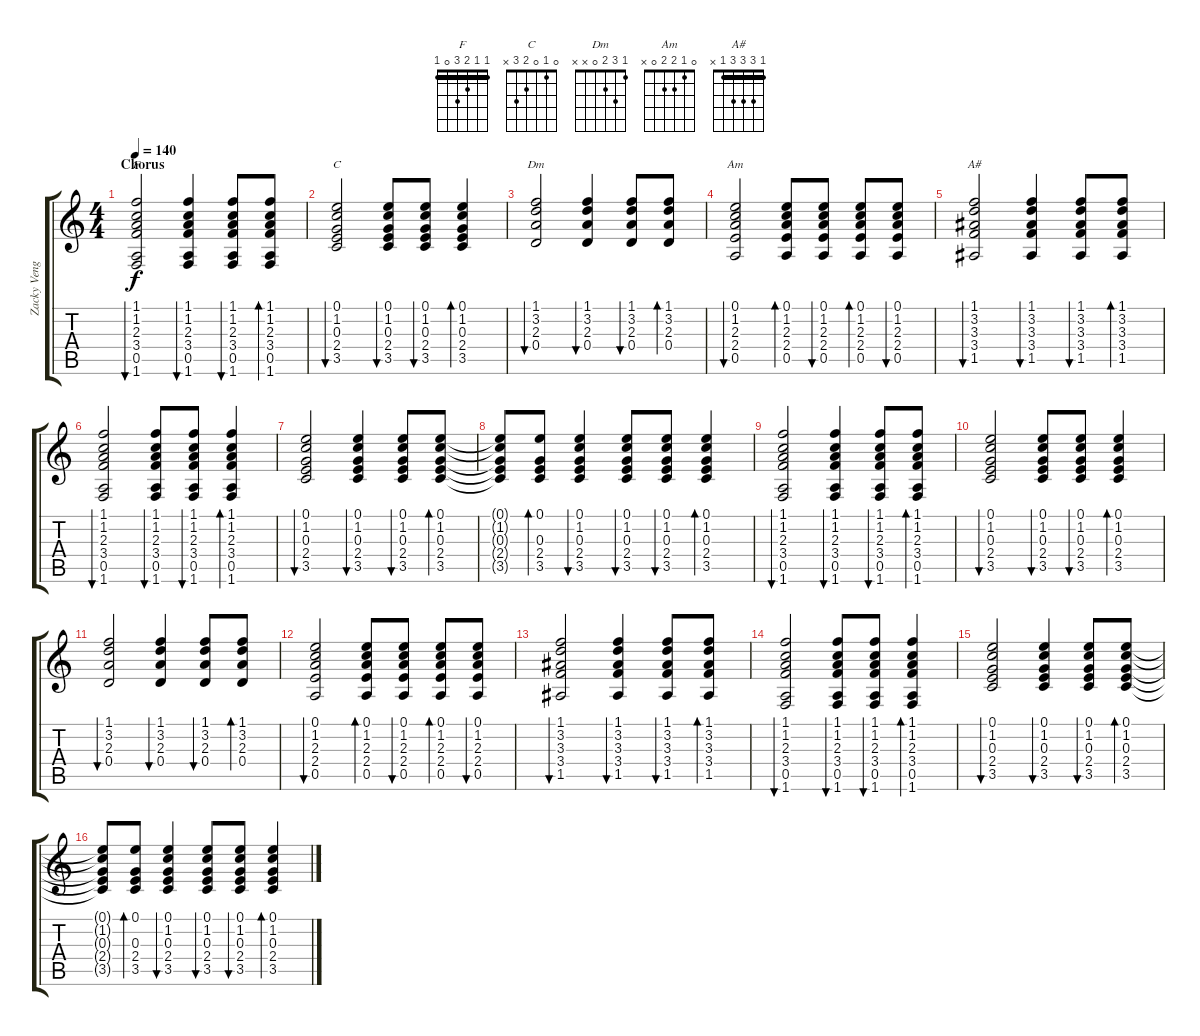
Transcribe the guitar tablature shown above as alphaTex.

\track ("Zacky Vengeance" "Zacky Veng") {instrument electricguitarjazz}
\staff {score tabs}
\tuning (E4 B3 G3 D3 A2 E2) {hide}
\chord ("F" 1 1 2 3 0 1) {barre 1}
\chord ("C" 0 1 0 2 3 x)
\chord ("Dm" 1 3 2 0 x x)
\chord ("Am" 0 1 2 2 0 x)
\chord ("A#" 1 3 3 3 1 x) {barre 1}
\ts (4 4)
\section ("" "Chorus")
\tempo 140
\clef g2
\ks c
(1.1 1.2 2.3 3.4 0.5 1.6).2{bu 60 ch "F" dy f} (1.1 1.2 2.3 3.4 0.5 1.6).4{bu 60} (1.1 1.2 2.3 3.4 0.5 1.6).8{bu 60} (1.1 1.2 2.3 3.4 0.5 1.6).8{bd 60} |
(0.1 1.2 0.3 2.4 3.5).2{bu 60 ch "C"} (0.1 1.2 0.3 2.4 3.5).8{bu 60} (0.1 1.2 0.3 2.4 3.5).8{bu 60} (0.1 1.2 0.3 2.4 3.5).4{bd 60} |
(1.1 3.2 2.3 0.4).2{bu 60 ch "Dm"} (1.1 3.2 2.3 0.4).4{bu 60} (1.1 3.2 2.3 0.4).8{bu 60} (1.1 3.2 2.3 0.4).8{bd 60} |
(0.1 1.2 2.3 2.4 0.5).2{bu 60 ch "Am"} (0.1 1.2 2.3 2.4 0.5).8{bd 60} (0.1 1.2 2.3 2.4 0.5).8{bu 60} (0.1 1.2 2.3 2.4 0.5).8{bd 60} (0.1 1.2 2.3 2.4 0.5).8{bu 60} |
(1.1 3.2 3.3 3.4 1.5).2{bu 60 ch "A#"} (1.1 3.2 3.3 3.4 1.5).4{bu 60} (1.1 3.2 3.3 3.4 1.5).8{bu 60} (1.1 3.2 3.3 3.4 1.5).8{bd 60} |
(1.1 1.2 2.3 3.4 0.5 1.6).2{bu 60} (1.1 1.2 2.3 3.4 0.5 1.6).8{bu 60} (1.1 1.2 2.3 3.4 0.5 1.6).8{bu 60} (1.1 1.2 2.3 3.4 0.5 1.6).4{bd 60} |
(0.1 1.2 0.3 2.4 3.5).2{bu 60} (0.1 1.2 0.3 2.4 3.5).4{bu 60} (0.1 1.2 0.3 2.4 3.5).8{bu 60} (0.1 1.2 0.3 2.4 3.5).8{bd 60} |
(0.1{t} 1.2{t} 0.3{t} 2.4{t} 3.5{t}).8 (0.1 0.3 2.4 3.5).8{bd 60} (0.1 1.2 0.3 2.4 3.5).4{bu 60} (0.1 1.2 0.3 2.4 3.5).8{bu 60} (0.1 1.2 0.3 2.4 3.5).8{bu 60} (0.1 1.2 0.3 2.4 3.5).4{bd 60} |
(1.1 1.2 2.3 3.4 0.5 1.6).2{bu 60} (1.1 1.2 2.3 3.4 0.5 1.6).4{bu 60} (1.1 1.2 2.3 3.4 0.5 1.6).8{bu 60} (1.1 1.2 2.3 3.4 0.5 1.6).8{bd 60} |
(0.1 1.2 0.3 2.4 3.5).2{bu 60} (0.1 1.2 0.3 2.4 3.5).8{bu 60} (0.1 1.2 0.3 2.4 3.5).8{bu 60} (0.1 1.2 0.3 2.4 3.5).4{bd 60} |
(1.1 3.2 2.3 0.4).2{bu 60} (1.1 3.2 2.3 0.4).4{bu 60} (1.1 3.2 2.3 0.4).8{bu 60} (1.1 3.2 2.3 0.4).8{bd 60} |
(0.1 1.2 2.3 2.4 0.5).2{bu 60} (0.1 1.2 2.3 2.4 0.5).8{bd 60} (0.1 1.2 2.3 2.4 0.5).8{bu 60} (0.1 1.2 2.3 2.4 0.5).8{bd 60} (0.1 1.2 2.3 2.4 0.5).8{bu 60} |
(1.1 3.2 3.3 3.4 1.5).2{bu 60} (1.1 3.2 3.3 3.4 1.5).4{bu 60} (1.1 3.2 3.3 3.4 1.5).8{bu 60} (1.1 3.2 3.3 3.4 1.5).8{bd 60} |
(1.1 1.2 2.3 3.4 0.5 1.6).2{bu 60} (1.1 1.2 2.3 3.4 0.5 1.6).8{bu 60} (1.1 1.2 2.3 3.4 0.5 1.6).8{bu 60} (1.1 1.2 2.3 3.4 0.5 1.6).4{bd 60} |
(0.1 1.2 0.3 2.4 3.5).2{bu 60} (0.1 1.2 0.3 2.4 3.5).4{bu 60} (0.1 1.2 0.3 2.4 3.5).8{bu 60} (0.1 1.2 0.3 2.4 3.5).8{bd 60} |
(0.1{t} 1.2{t} 0.3{t} 2.4{t} 3.5{t}).8 (0.1 0.3 2.4 3.5).8{bd 60} (0.1 1.2 0.3 2.4 3.5).4{bu 60} (0.1 1.2 0.3 2.4 3.5).8{bu 60} (0.1 1.2 0.3 2.4 3.5).8{bu 60} (0.1 1.2 0.3 2.4 3.5).4{bd 60}
